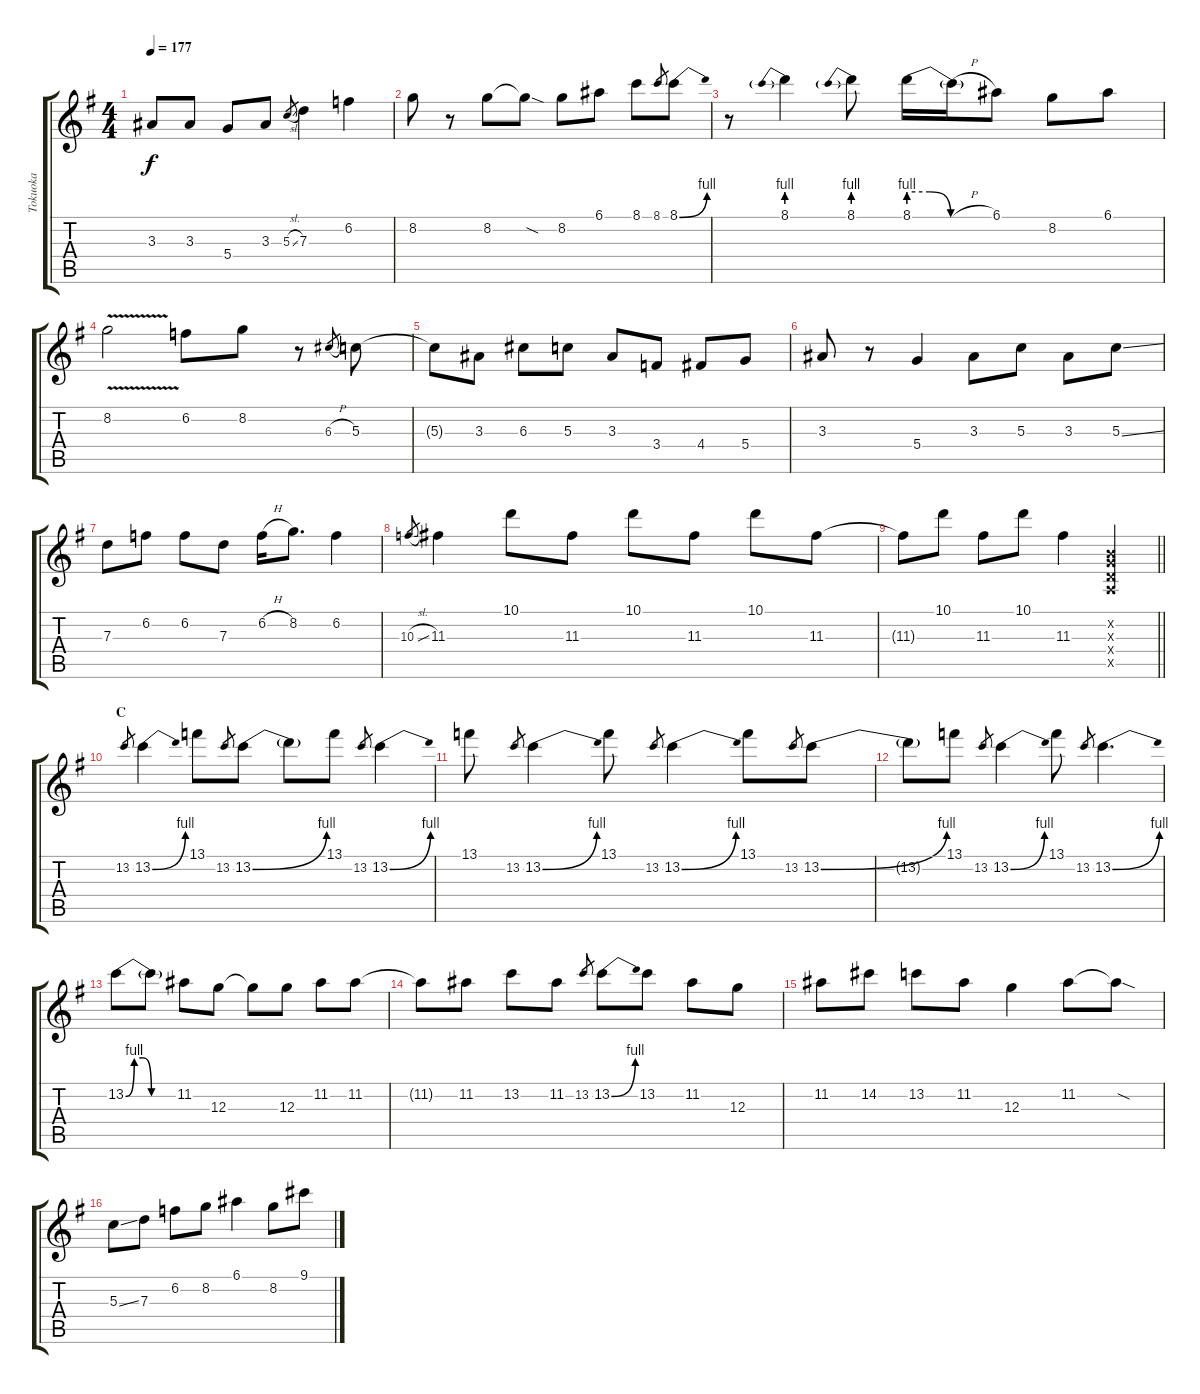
\track ("Tokuoka" "Tokuoka") {instrument acousticguitarsteel}
\staff {score tabs}
\tuning (E4 B3 G3 D3 A2 E2) {hide}
\ts (4 4)
\tempo 177
\clef g2
\ks g
3.3{t}.8{dy f} 3.3.8 5.4.8 3.3.8 5.3{sl}.8{gr} 7.3.4 6.2.4 |
8.2.8 r.8 8.2.8 8.2{sod t}.8 8.2.8 6.1.8 8.1.8 8.1.8{gr} 8.1{be (bend 0 0 60 4)}.8 |
r.8 8.1{be (prebend 0 4 60 4)}.4 8.1{be (prebend 0 4 60 4)}.8 8.1{be (custom 0 4 15 4 30 0 60 0)}.16 8.1{h t}.16 6.1.8 8.2.8 6.1.8 |
8.2{v}.2 6.2.8 8.2.8 r.8 6.3{h}.8{gr} 5.3.8 |
5.3{t}.8 3.3.8 6.3.8 5.3.8 3.3.8 3.4.8 4.4.8 5.4.8 |
3.3.8 r.8 5.4.4 3.3.8 5.3.8 3.3.8 5.3{ss}.8 |
7.3.8 6.2.8 6.2.8 7.3.8 6.2{h}.16 8.2.8{d} 6.2.4 |
10.3{sl}.8{gr} 11.3.4 10.1.8 11.3.8 10.1.8 11.3.8 10.1.8 11.3.8 |
\barLineRight lightlight
11.3{t}.8 10.1.8 11.3.8 10.1.8 11.3.4 (0.2{x} 0.3{x} 0.4{x} 0.5{x}).4 |
\section ("" "C")
13.2.8{gr} 13.2{be (bend 0 0 60 4)}.4 13.1.8 13.2.8{gr} 13.2{be (bend 0 0 60 4)}.8 13.2{t}.8 13.1.8 13.2.8{gr} 13.2{be (bend 0 0 60 4)}.4 |
13.1.8 13.2.8{gr} 13.2{be (bend 0 0 60 4)}.4 13.1.8 13.2.8{gr} 13.2{be (bend 0 0 60 4)}.4 13.1.8 13.2.8{gr} 13.2{be (bend 0 0 60 4)}.8 |
13.2{t}.8 13.1.8 13.2.8{gr} 13.2{be (bend 0 0 60 4)}.4 13.1.8 13.2.8{gr} 13.2{be (bend 0 0 60 4)}.4{d} |
13.2{be (custom 0 0 10 4 20 4 30 0 60 0)}.8 13.2{t}.8 11.2.8 12.3.8 12.3{t}.8 12.3.8 11.2.8 11.2.8 |
11.2{t}.8 11.2.8 13.2.8 11.2.8 13.2.8{gr} 13.2{be (bend 0 0 60 4)}.8 13.2.8 11.2.8 12.3.8 |
11.2.8 14.2.8 13.2.8 11.2.8 12.3.4 11.2.8 11.2{sod t}.8 |
5.3{ss}.8 7.3.8 6.2.8 8.2.8 6.1.4 8.2.8 9.1.8
